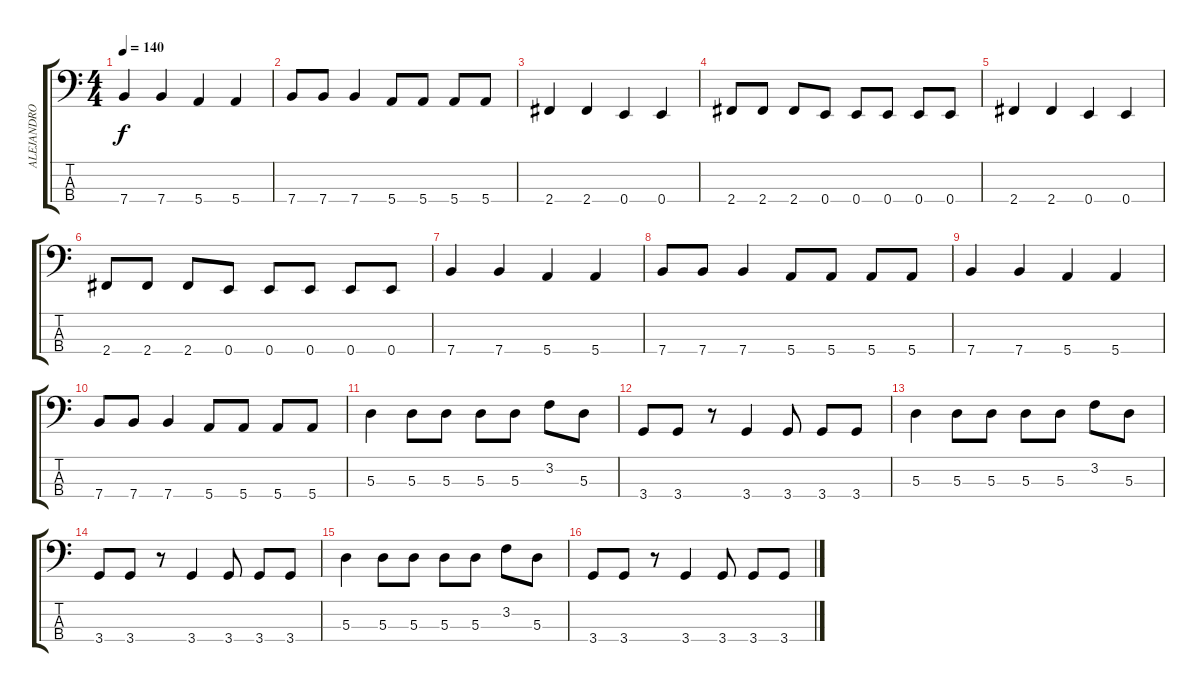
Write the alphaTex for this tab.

\track ("ALEJANDRO BLANCO" "ALEJANDRO ") {instrument electricbasspick}
\staff {score tabs}
\tuning (G2 D2 A1 E1) {hide}
\ts (4 4)
\tempo 140
\clef f4
\ks c
7.4.4{dy f} 7.4.4 5.4.4 5.4.4 |
7.4.8 7.4.8 7.4.4 5.4.8 5.4.8 5.4.8 5.4.8 |
2.4.4 2.4.4 0.4.4 0.4.4 |
2.4.8 2.4.8 2.4.8 0.4.8 0.4.8 0.4.8 0.4.8 0.4.8 |
2.4.4 2.4.4 0.4.4 0.4.4 |
2.4.8 2.4.8 2.4.8 0.4.8 0.4.8 0.4.8 0.4.8 0.4.8 |
7.4.4 7.4.4 5.4.4 5.4.4 |
7.4.8 7.4.8 7.4.4 5.4.8 5.4.8 5.4.8 5.4.8 |
7.4.4 7.4.4 5.4.4 5.4.4 |
7.4.8 7.4.8 7.4.4 5.4.8 5.4.8 5.4.8 5.4.8 |
5.3.4 5.3.8 5.3.8 5.3.8 5.3.8 3.2.8 5.3.8 |
3.4.8 3.4.8 r.8 3.4.4 3.4.8 3.4.8 3.4.8 |
5.3.4 5.3.8 5.3.8 5.3.8 5.3.8 3.2.8 5.3.8 |
3.4.8 3.4.8 r.8 3.4.4 3.4.8 3.4.8 3.4.8 |
5.3.4 5.3.8 5.3.8 5.3.8 5.3.8 3.2.8 5.3.8 |
3.4.8 3.4.8 r.8 3.4.4 3.4.8 3.4.8 3.4.8
